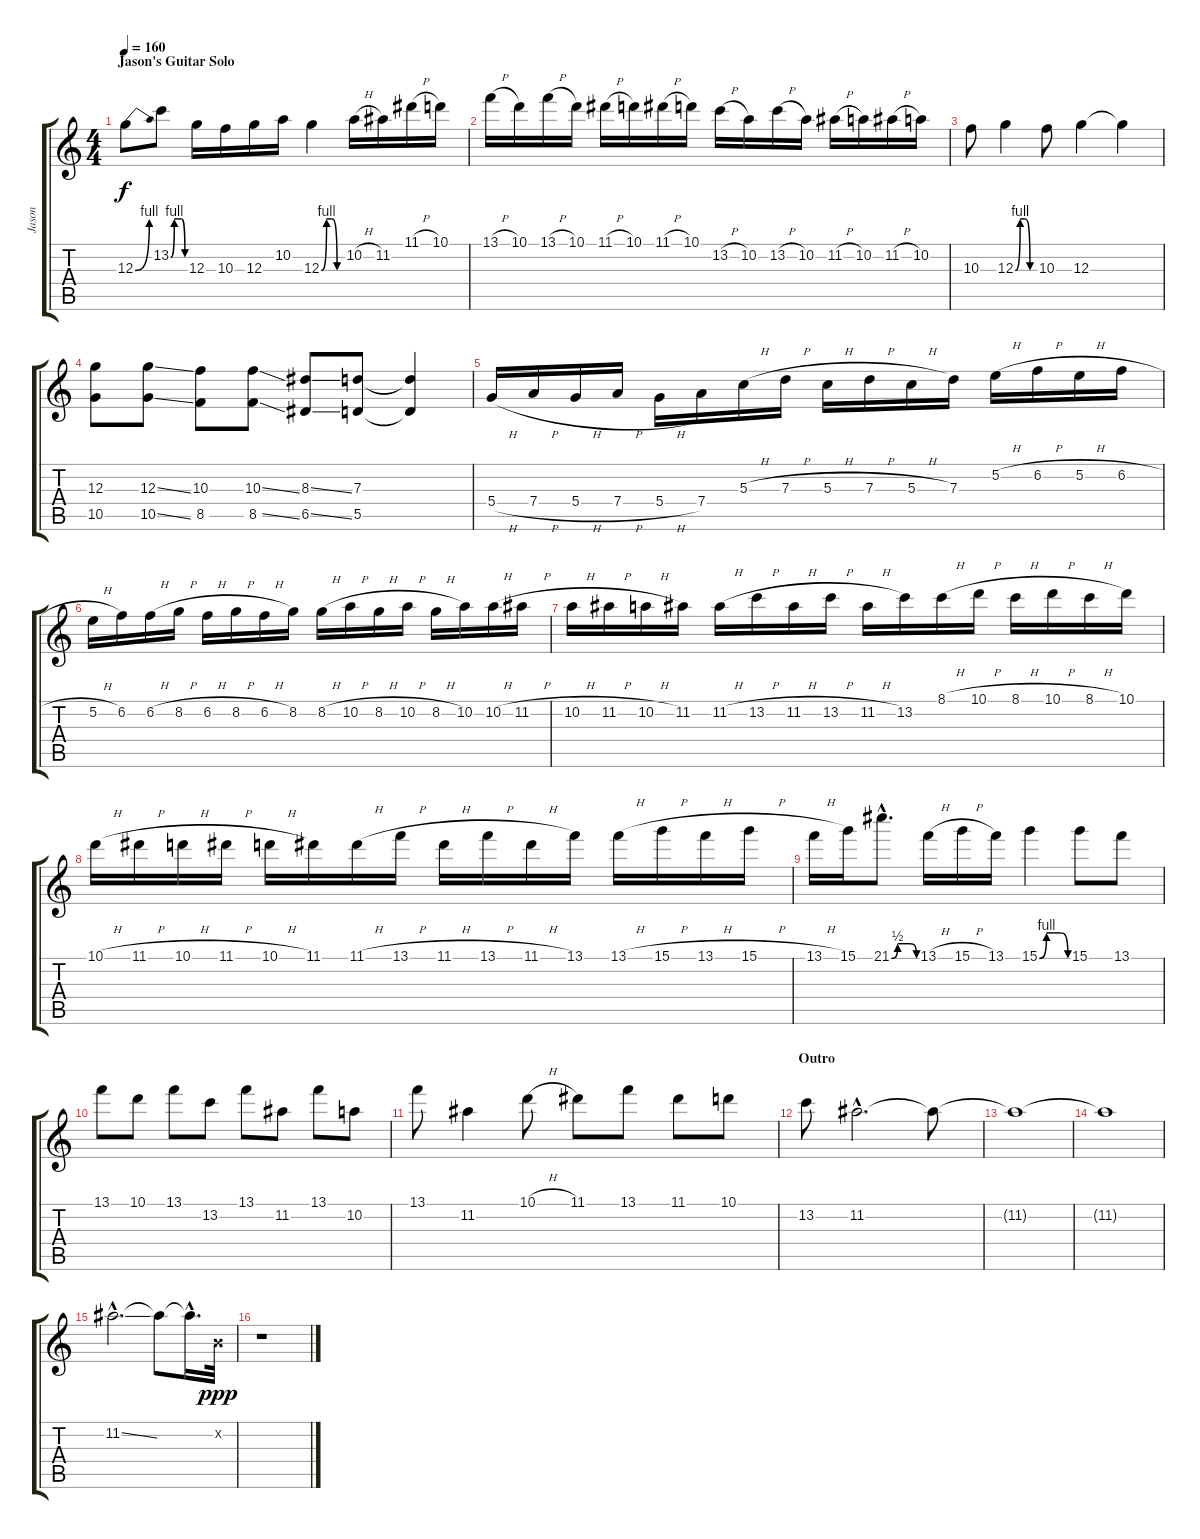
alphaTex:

\track ("Jason" "Jason") {instrument electricguitarclean}
\staff {score tabs}
\tuning (E4 B3 G3 D3 A2 E2) {hide}
\ts (4 4)
\section ("" "Jason's Guitar Solo")
\tempo 160
\clef g2
\ks c
12.3{be (bend 0 0 60 4)}.8{dy f} 13.2{be (custom 0 0 15 4 30 4 45 4 60 0)}.8 12.3.16 10.3.16 12.3.16 10.2.16 12.3{be (custom 0 0 15 4 30 4 45 0 60 0)}.4 10.2{h}.16 11.2.16 11.1{h}.16 10.1.16 |
13.1{h}.16 10.1.16 13.1{h}.16 10.1.16 11.1{h}.16 10.1.16 11.1{h}.16 10.1.16 13.2{h}.16 10.2.16 13.2{h}.16 10.2.16 11.2{h}.16 10.2.16 11.2{h}.16 10.2.16 |
10.3.8 12.3{be (custom 0 0 15 4 30 4 45 0 60 0)}.4 10.3.8 12.3.4 12.3{t}.4 |
(12.3 10.5).8 (12.3{ss} 10.5{ss}).8 (10.3 8.5).8 (10.3{ss} 8.5{ss}).8 (8.3{ss} 6.5{ss}).8 (7.3 5.5).8 (7.3{t} 5.5{t}).4 |
5.4{h}.16 7.4{h}.16 5.4{h}.16 7.4{h}.16 5.4{h}.16 7.4.16 5.3{h}.16 7.3{h}.16 5.3{h}.16 7.3{h}.16 5.3{h}.16 7.3.16 5.2{h}.16 6.2{h}.16 5.2{h}.16 6.2{h}.16 |
5.2{h}.16 6.2.16 6.2{h}.16 8.2{h}.16 6.2{h}.16 8.2{h}.16 6.2{h}.16 8.2.16 8.2{h}.16 10.2{h}.16 8.2{h}.16 10.2{h}.16 8.2{h}.16 10.2.16 10.2{h}.16 11.2{h}.16 |
10.2{h}.16 11.2{h}.16 10.2{h}.16 11.2.16 11.2{h}.16 13.2{h}.16 11.2{h}.16 13.2{h}.16 11.2{h}.16 13.2.16 8.1{h}.16 10.1{h}.16 8.1{h}.16 10.1{h}.16 8.1{h}.16 10.1.16 |
10.1{h}.16 11.1{h}.16 10.1{h}.16 11.1{h}.16 10.1{h}.16 11.1.16 11.1{h}.16 13.1{h}.16 11.1{h}.16 13.1{h}.16 11.1{h}.16 13.1.16 13.1{h}.16 15.1{h}.16 13.1{h}.16 15.1{h}.16 |
13.1{h}.16 15.1.16 21.1{be (custom 0 0 15 2 30 2 45 2 60 0) hac}.8{d} 13.1{h}.16 15.1{h}.16 13.1.16 15.1{be (custom 0 0 15 4 30 4 45 4 60 0)}.4 15.1.8 13.1.8 |
13.1.8 10.1.8 13.1.8 13.2.8 13.1.8 11.2.8 13.1.8 10.2.8 |
13.1.8 11.2.4 10.1{h}.8 11.1.8 13.1.8 11.1.8 10.1.8 |
\section ("" "Outro")
13.2.8 11.2{hac}.2{d} 11.2{t}.8 |
11.2{t}.1 |
11.2{t}.1 |
11.2{ss hac}.2{d} 11.2{t}.8 11.2{hac t}.16{d} 0.2{x}.32{dy ppp} |
r.1
